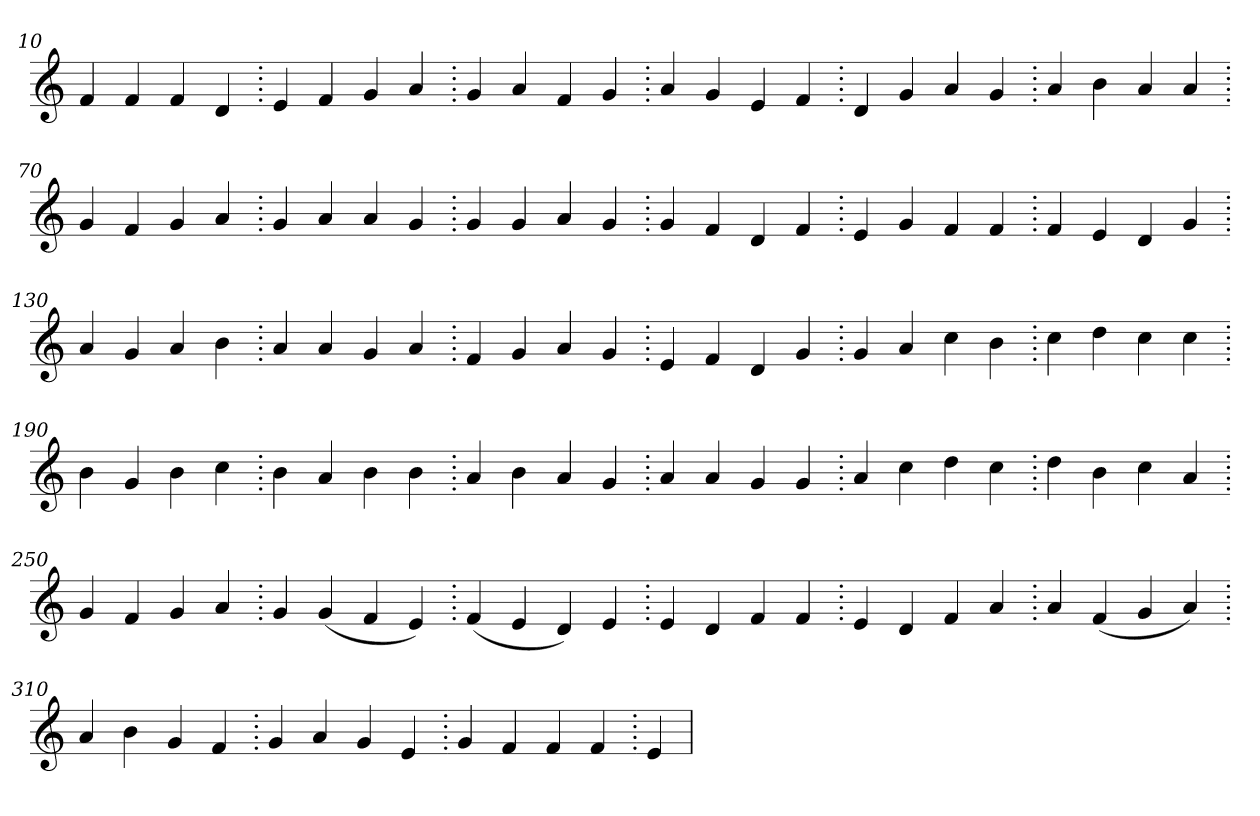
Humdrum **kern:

**kern
*part1
*staff1
*clefG2
=10.
4f
4f
4f
4d
=20.
4e
4f
4g
4a
=30.
4g
4a
4f
4g
=40.
4a
4g
4e
4f
=50.
4d
4g
4a
4g
=60.
4a
4b
4a
4a
=70.
4g
4f
4g
4a
=80.
4g
4a
4a
4g
=90.
4g
4g
4a
4g
=100.
4g
4f
4d
4f
=110.
4e
4g
4f
4f
=120.
4f
4e
4d
4g
=130.
4a
4g
4a
4b
=140.
4a
4a
4g
4a
=150.
4f
4g
4a
4g
=160.
4e
4f
4d
4g
=170.
4g
4a
4cc
4b
=180.
4cc
4dd
4cc
4cc
=190.
4b
4g
4b
4cc
=200.
4b
4a
4b
4b
=210.
4a
4b
4a
4g
=220.
4a
4a
4g
4g
=230.
4a
4cc
4dd
4cc
=240.
4dd
4b
4cc
4a
=250.
4g
4f
4g
4a
=260.
4g
(>4g
4f
4e)
=270.
(>4f
4e
4d)
4e
=280.
4e
4d
4f
4f
=290.
4e
4d
4f
4a
=300.
4a
(>4f
4g
4a)
=310.
4a
4b
4g
4f
=320.
4g
4a
4g
4e
=330.
4g
4f
4f
4f
=340.
4e
=
*-
